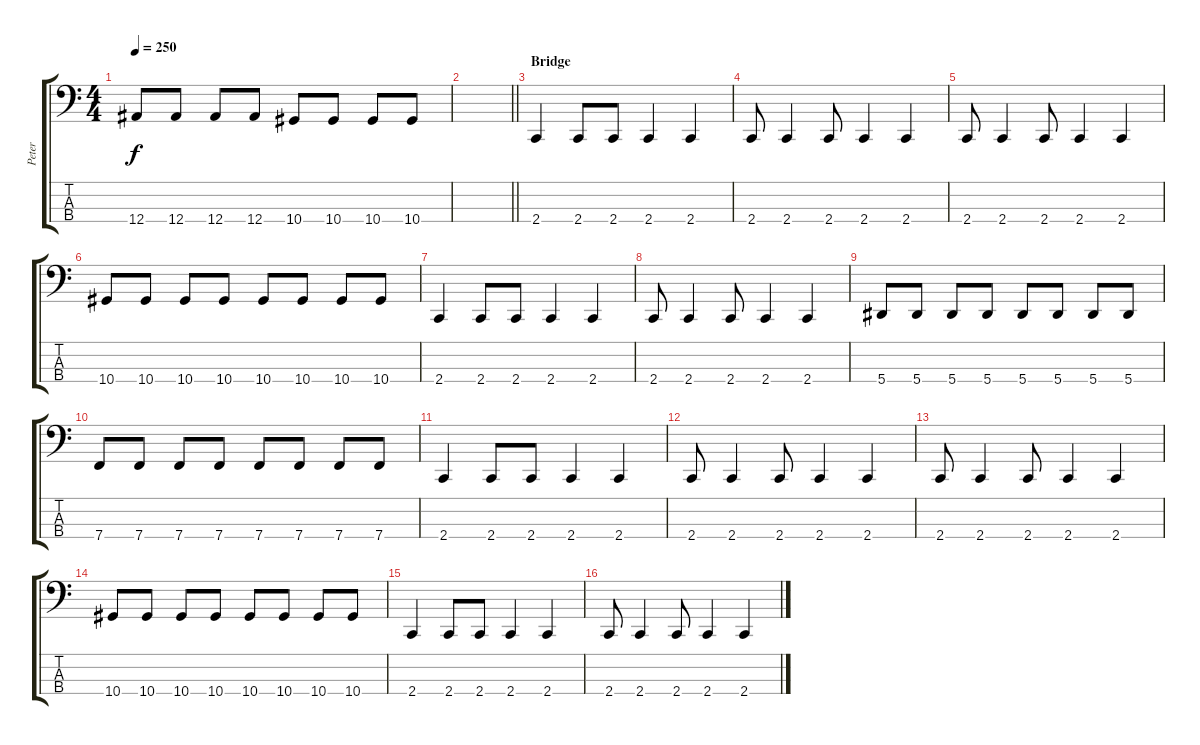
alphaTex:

\track ("Peter" "Peter") {instrument electricbassfinger}
\staff {score tabs}
\tuning (Eb2 Bb1 F1 Bb0) {hide}
\ts (4 4)
\tempo 250
\clef f4
\ks c
12.4.8{dy f} 12.4.8 12.4.8 12.4.8 10.4.8 10.4.8 10.4.8 10.4.8 |
\barLineRight lightlight
|
\section ("" "Bridge")
2.4.4 2.4.8 2.4.8 2.4.4 2.4.4 |
2.4.8 2.4.4 2.4.8 2.4.4 2.4.4 |
2.4.8 2.4.4 2.4.8 2.4.4 2.4.4 |
10.4.8 10.4.8 10.4.8 10.4.8 10.4.8 10.4.8 10.4.8 10.4.8 |
2.4.4 2.4.8 2.4.8 2.4.4 2.4.4 |
2.4.8 2.4.4 2.4.8 2.4.4 2.4.4 |
5.4.8 5.4.8 5.4.8 5.4.8 5.4.8 5.4.8 5.4.8 5.4.8 |
7.4.8 7.4.8 7.4.8 7.4.8 7.4.8 7.4.8 7.4.8 7.4.8 |
2.4.4 2.4.8 2.4.8 2.4.4 2.4.4 |
2.4.8 2.4.4 2.4.8 2.4.4 2.4.4 |
2.4.8 2.4.4 2.4.8 2.4.4 2.4.4 |
10.4.8 10.4.8 10.4.8 10.4.8 10.4.8 10.4.8 10.4.8 10.4.8 |
2.4.4 2.4.8 2.4.8 2.4.4 2.4.4 |
2.4.8 2.4.4 2.4.8 2.4.4 2.4.4
